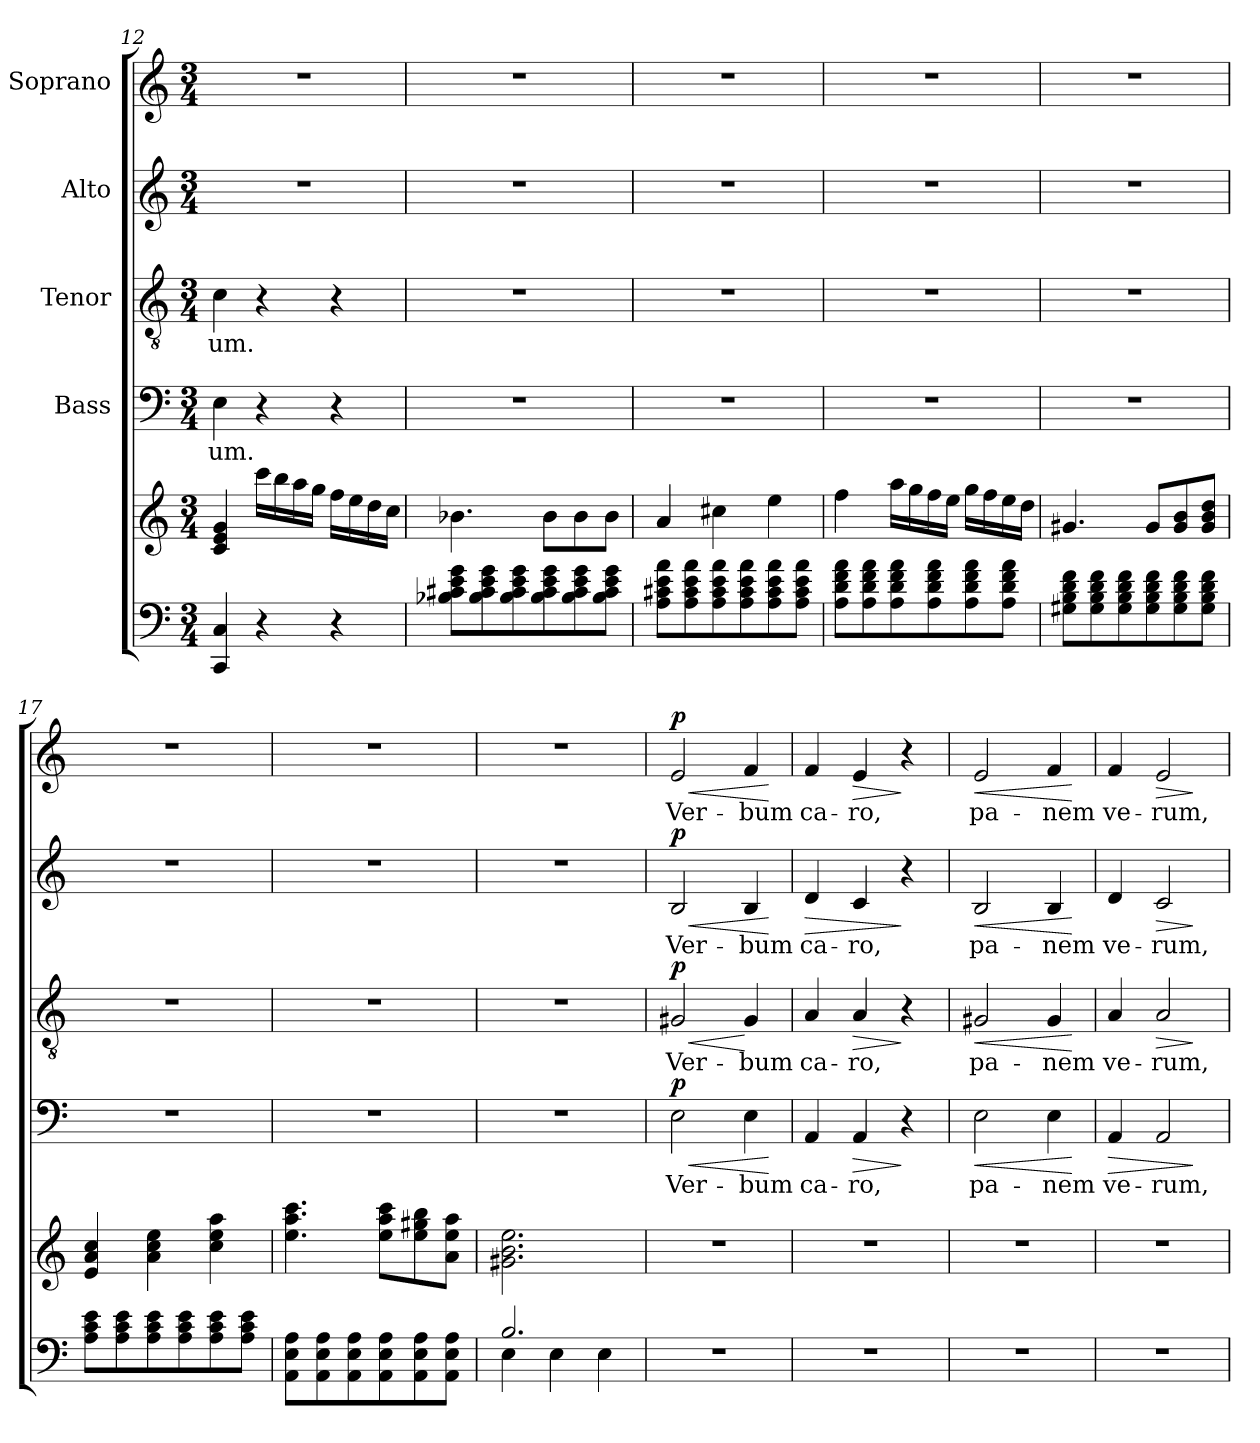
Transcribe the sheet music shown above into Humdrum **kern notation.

**kern	**kern	**kern	**text	**dynam	**kern	**text	**dynam	**kern	**text	**dynam	**kern	**text	**dynam
*part5	*part5	*part4	*part4	*part4	*part3	*part3	*part3	*part2	*part2	*part2	*part1	*part1	*part1
*staff6	*staff5	*staff4	*staff4	*staff4	*staff3	*staff3	*staff3	*staff2	*staff2	*staff2	*staff1	*staff1	*staff1
*	*	*I"Bass	*	*	*I"Tenor	*	*	*I"Alto	*	*	*I"Soprano	*	*
*clefF4	*clefG2	*clefF4	*	*	*clefGv2	*	*	*clefG2	*	*	*clefG2	*	*
*k[]	*k[]	*k[]	*	*	*k[]	*	*	*k[]	*	*	*k[]	*	*
*C:	*C:	*C:	*	*	*C:	*	*	*C:	*	*	*C:	*	*
*M3/4	*M3/4	*M3/4	*	*	*M3/4	*	*	*M3/4	*	*	*M3/4	*	*
=12	=12	=12	=12	=12	=12	=12	=12	=12	=12	=12	=12	=12	=12
4CC/ 4C/	4c/ 4e/ 4g/	4E\	-um.	.	4c\	-um.	.	2.r	.	.	2.r	.	.
4r	16ccc\LL	4r	.	.	4r	.	.	.	.	.	.	.	.
.	16bb\	.	.	.	.	.	.	.	.	.	.	.	.
.	16aa\	.	.	.	.	.	.	.	.	.	.	.	.
.	16gg\JJ	.	.	.	.	.	.	.	.	.	.	.	.
4r	16ff\LL	4r	.	.	4r	.	.	.	.	.	.	.	.
.	16ee\	.	.	.	.	.	.	.	.	.	.	.	.
.	16dd\	.	.	.	.	.	.	.	.	.	.	.	.
.	16cc\JJ	.	.	.	.	.	.	.	.	.	.	.	.
!!LO:LB:g=z
=13	=13	=13	=13	=13	=13	=13	=13	=13	=13	=13	=13	=13	=13
8B-X\ 8c#X\ 8e\ 8g\L	4.b-X\	2.r	.	.	2.r	.	.	2.r	.	.	2.r	.	.
8B-\ 8c#\ 8e\ 8g\	.	.	.	.	.	.	.	.	.	.	.	.	.
8B-\ 8c#\ 8e\ 8g\	.	.	.	.	.	.	.	.	.	.	.	.	.
8B-\ 8c#\ 8e\ 8g\	8b-\L	.	.	.	.	.	.	.	.	.	.	.	.
8B-\ 8c#\ 8e\ 8g\	8b-\	.	.	.	.	.	.	.	.	.	.	.	.
8B-\ 8c#\ 8e\ 8g\J	8b-\J	.	.	.	.	.	.	.	.	.	.	.	.
=14	=14	=14	=14	=14	=14	=14	=14	=14	=14	=14	=14	=14	=14
8A\ 8c#X\ 8e\ 8a\L	4a/	2.r	.	.	2.r	.	.	2.r	.	.	2.r	.	.
8A\ 8c#\ 8e\ 8a\	.	.	.	.	.	.	.	.	.	.	.	.	.
8A\ 8c#\ 8e\ 8a\	4cc#X\	.	.	.	.	.	.	.	.	.	.	.	.
8A\ 8c#\ 8e\ 8a\	.	.	.	.	.	.	.	.	.	.	.	.	.
8A\ 8c#\ 8e\ 8a\	4ee\	.	.	.	.	.	.	.	.	.	.	.	.
8A\ 8c#\ 8e\ 8a\J	.	.	.	.	.	.	.	.	.	.	.	.	.
=15	=15	=15	=15	=15	=15	=15	=15	=15	=15	=15	=15	=15	=15
8A\ 8d\ 8f\ 8a\L	4ff\	2.r	.	.	2.r	.	.	2.r	.	.	2.r	.	.
8A\ 8d\ 8f\ 8a\	.	.	.	.	.	.	.	.	.	.	.	.	.
8A\ 8d\ 8f\ 8a\	16aa\LL	.	.	.	.	.	.	.	.	.	.	.	.
.	16gg\	.	.	.	.	.	.	.	.	.	.	.	.
8A\ 8d\ 8f\ 8a\	16ff\	.	.	.	.	.	.	.	.	.	.	.	.
.	16ee\JJ	.	.	.	.	.	.	.	.	.	.	.	.
8A\ 8d\ 8f\ 8a\	16gg\LL	.	.	.	.	.	.	.	.	.	.	.	.
.	16ff\	.	.	.	.	.	.	.	.	.	.	.	.
8A\ 8d\ 8f\ 8a\J	16ee\	.	.	.	.	.	.	.	.	.	.	.	.
.	16dd\JJ	.	.	.	.	.	.	.	.	.	.	.	.
!!LO:LB:g=z
=16	=16	=16	=16	=16	=16	=16	=16	=16	=16	=16	=16	=16	=16
8G#X\ 8B\ 8d\ 8f\L	4.g#X/	2.r	.	.	2.r	.	.	2.r	.	.	2.r	.	.
8G#\ 8B\ 8d\ 8f\	.	.	.	.	.	.	.	.	.	.	.	.	.
8G#\ 8B\ 8d\ 8f\	.	.	.	.	.	.	.	.	.	.	.	.	.
8G#\ 8B\ 8d\ 8f\	8g#/L	.	.	.	.	.	.	.	.	.	.	.	.
8G#\ 8B\ 8d\ 8f\	8g#/ 8b/	.	.	.	.	.	.	.	.	.	.	.	.
8G#\ 8B\ 8d\ 8f\J	8g#/ 8b/ 8dd/J	.	.	.	.	.	.	.	.	.	.	.	.
=17	=17	=17	=17	=17	=17	=17	=17	=17	=17	=17	=17	=17	=17
8A\ 8c\ 8e\L	4e/ 4a/ 4cc/	2.r	.	.	2.r	.	.	2.r	.	.	2.r	.	.
8A\ 8c\ 8e\	.	.	.	.	.	.	.	.	.	.	.	.	.
8A\ 8c\ 8e\	4a\ 4cc\ 4ee\	.	.	.	.	.	.	.	.	.	.	.	.
8A\ 8c\ 8e\	.	.	.	.	.	.	.	.	.	.	.	.	.
8A\ 8c\ 8e\	4cc\ 4ee\ 4aa\	.	.	.	.	.	.	.	.	.	.	.	.
8A\ 8c\ 8e\J	.	.	.	.	.	.	.	.	.	.	.	.	.
=18	=18	=18	=18	=18	=18	=18	=18	=18	=18	=18	=18	=18	=18
8AA\ 8E\ 8A\L	4.ee\ 4.aa\ 4.ccc\	2.r	.	.	2.r	.	.	2.r	.	.	2.r	.	.
8AA\ 8E\ 8A\	.	.	.	.	.	.	.	.	.	.	.	.	.
8AA\ 8E\ 8A\	.	.	.	.	.	.	.	.	.	.	.	.	.
8AA\ 8E\ 8A\	8ee\ 8aa\ 8ccc\L	.	.	.	.	.	.	.	.	.	.	.	.
8AA\ 8E\ 8A\	8ee\ 8gg#X\ 8bb\	.	.	.	.	.	.	.	.	.	.	.	.
8AA\ 8E\ 8A\J	8a\ 8ee\ 8aa\J	.	.	.	.	.	.	.	.	.	.	.	.
=19	=19	=19	=19	=19	=19	=19	=19	=19	=19	=19	=19	=19	=19
*^	*	*	*	*	*	*	*	*	*	*	*	*	*
4E\	2.B/	2.g#X\ 2.b\ 2.ee\	2.r	.	.	2.r	.	.	2.r	.	.	2.r	.	.
4E\	.	.	.	.	.	.	.	.	.	.	.	.	.	.
4E\	.	.	.	.	.	.	.	.	.	.	.	.	.	.
*v	*v	*	*	*	*	*	*	*	*	*	*	*	*	*
!!LO:LB:g=z
=20	=20	=20	=20	=20	=20	=20	=20	=20	=20	=20	=20	=20	=20
!	!	!	!	!LO:HP:b	!	!	!LO:HP:b	!	!	!LO:HP:b	!	!	!LO:HP:b
!	!	!	!	!LO:DY:n=1:b	!	!	!LO:DY:n=1:b	!	!	!LO:DY:n=1:b	!	!	!LO:DY:n=1:b
2.r	2.r	2E\	Ver-	< p	2G#X/	Ver-	< p	2B/	Ver-	< p	2e/	Ver-	< p
.	.	4E\	-bum	.	4G#/	-bum	[	4B/	-bum	.	4f/	-bum	.
.	.	.	.	[	.	.	.	.	.	[	.	.	[
=21	=21	=21	=21	=21	=21	=21	=21	=21	=21	=21	=21	=21	=21
!	!	!	!	!	!	!	!	!	!	!LO:HP:b	!	!	!
2.r	2.r	4AA/	ca-	.	4A/	ca-	.	4d/	ca-	>	4f/	ca-	.
!	!	!	!	!LO:HP:b	!	!	!LO:HP:b	!	!	!	!	!	!LO:HP:b
.	.	4AA/	-ro,	>	4A/	-ro,	>	4c/	-ro,	.	4e/	-ro,	>
.	.	4r	.	]	4r	.	]	4r	.	]	4r	.	]
=22	=22	=22	=22	=22	=22	=22	=22	=22	=22	=22	=22	=22	=22
!	!	!	!	!LO:HP:b	!	!	!LO:HP:b	!	!	!LO:HP:b	!	!	!LO:HP:b
2.r	2.r	2E\	pa-	<	2G#X/	pa-	<	2B/	pa-	<	2e/	pa-	<
.	.	4E\	-nem	.	4G#/	-nem	.	4B/	-nem	.	4f/	-nem	.
.	.	.	.	[	.	.	[	.	.	[	.	.	[
=23	=23	=23	=23	=23	=23	=23	=23	=23	=23	=23	=23	=23	=23
!	!	!	!	!LO:HP:b	!	!	!	!	!	!	!	!	!
2.r	2.r	4AA/	ve-	>	4A/	ve-	.	4d/	ve-	.	4f/	ve-	.
!	!	!	!	!	!	!	!LO:HP:b	!	!	!LO:HP:b	!	!	!LO:HP:b
.	.	2AA/	-rum,	.	2A/	-rum,	>	2c/	-rum,	>	2e/	-rum,	>
.	.	.	.	]	.	.	]	.	.	]	.	.	]
=	=	=	=	=	=	=	=	=	=	=	=	=	=
*-	*-	*-	*-	*-	*-	*-	*-	*-	*-	*-	*-	*-	*-
